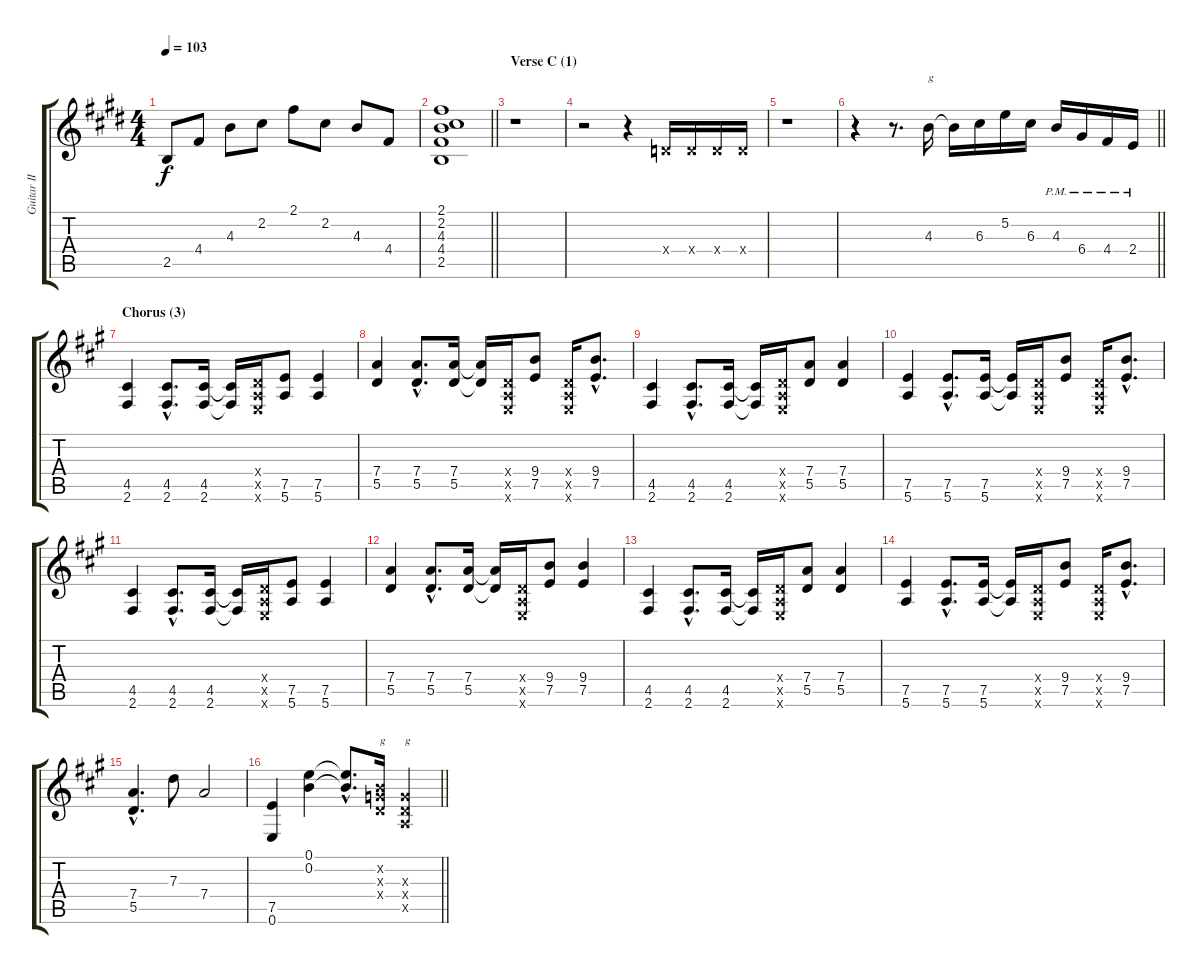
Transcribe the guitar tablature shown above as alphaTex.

\track ("Guitar II" "Guitar II") {instrument distortionguitar}
\staff {score tabs}
\tuning (E4 B3 G3 D3 A2 E2) {hide}
\ts (4 4)
\tempo 103
\clef g2
\ks c#minor
2.5.8{dy f} 4.4.8 4.3.8 2.2.8 2.1.8 2.2.8 4.3.8 4.4.8 |
\barLineRight lightlight
(2.1 2.2 4.3 4.4 2.5).1 |
\section ("" "Verse C (1)")
r.1 |
r.2 r.4 0.4{x}.16 0.4{x}.16 0.4{x}.16 0.4{x}.16 |
r.1 |
\barLineRight lightlight
r.4 r.8{d} 4.3.16{txt "g"} 4.3{t}.16 6.3.16 5.2.16 6.3.16 4.3{pm}.16 6.4{pm}.16 4.4{pm}.16 2.4{pm}.16 |
\section ("" "Chorus (3)")
\ks f#minor
(4.5 2.6).4 (4.5{hac} 2.6{hac}).8{d} (4.5 2.6).16 (4.5{t} 2.6{t}).16 (0.4{x} 0.5{x} 0.6{x}).16 (7.5 5.6).8 (7.5 5.6).4 |
(7.4 5.5).4 (7.4{hac} 5.5{hac}).8{d} (7.4 5.5).16 (7.4{t} 5.5{t}).16 (0.4{x} 0.5{x} 0.6{x}).16 (9.4 7.5).8 (0.4{x} 0.5{x} 0.6{x}).16 (9.4{hac} 7.5{hac}).8{d} |
(4.5 2.6).4 (4.5{hac} 2.6{hac}).8{d} (4.5 2.6).16 (4.5{t} 2.6{t}).16 (0.4{x} 0.5{x} 0.6{x}).16 (7.4 5.5).8 (7.4 5.5).4 |
(7.5 5.6).4 (7.5{hac} 5.6{hac}).8{d} (7.5 5.6).16 (7.5{t} 5.6{t}).16 (0.4{x} 0.5{x} 0.6{x}).16 (9.4 7.5).8 (0.4{x} 0.5{x} 0.6{x}).16 (9.4{hac} 7.5{hac}).8{d} |
(4.5 2.6).4 (4.5{hac} 2.6{hac}).8{d} (4.5 2.6).16 (4.5{t} 2.6{t}).16 (0.4{x} 0.5{x} 0.6{x}).16 (7.5 5.6).8 (7.5 5.6).4 |
(7.4 5.5).4 (7.4{hac} 5.5{hac}).8{d} (7.4 5.5).16 (7.4{t} 5.5{t}).16 (0.4{x} 0.5{x} 0.6{x}).16 (9.4 7.5).8 (9.4 7.5).4 |
(4.5 2.6).4 (4.5{hac} 2.6{hac}).8{d} (4.5 2.6).16 (4.5{t} 2.6{t}).16 (0.4{x} 0.5{x} 0.6{x}).16 (7.4 5.5).8 (7.4 5.5).4 |
(7.5 5.6).4 (7.5{hac} 5.6{hac}).8{d} (7.5 5.6).16 (7.5{t} 5.6{t}).16 (0.4{x} 0.5{x} 0.6{x}).16 (9.4 7.5).8 (0.4{x} 0.5{x} 0.6{x}).16 (9.4{hac} 7.5{hac}).8{d} |
(7.4{hac} 5.5{hac}).4{d} 7.3.8 7.4.2 |
\barLineRight lightlight
(7.5 0.6).4 (0.1 0.2).4 (0.1{hac t} 0.2{hac t}).8{d} (0.2{x} 0.3{x} 0.4{x}).16{txt "g"} (0.3{x} 0.4{x} 0.5{x}).4{txt "g"}
